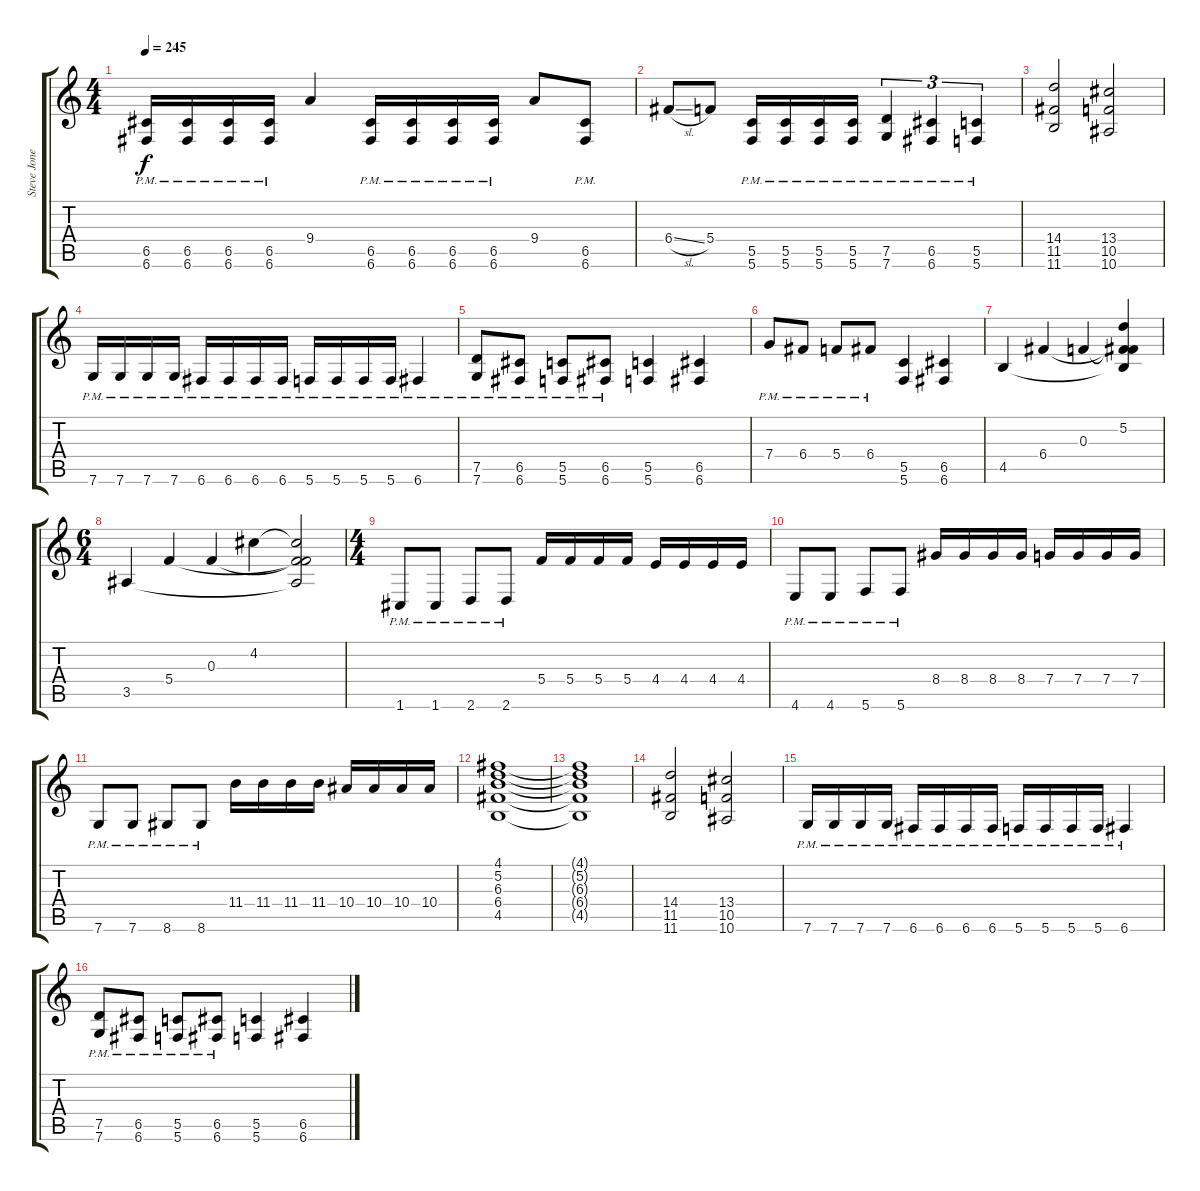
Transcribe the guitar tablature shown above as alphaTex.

\track ("Steve Jones" "Steve Jone") {instrument distortionguitar}
\staff {score tabs}
\tuning (D4 A3 F3 C3 G2 C2) {hide}
\ts (4 4)
\tempo 245
\clef g2
\ks c
(6.5{pm} 6.6{pm}).16{dy f} (6.5{pm} 6.6{pm}).16 (6.5{pm} 6.6{pm}).16 (6.5{pm} 6.6{pm}).16 9.4.4 (6.5{pm} 6.6{pm}).16 (6.5{pm} 6.6{pm}).16 (6.5{pm} 6.6{pm}).16 (6.5{pm} 6.6{pm}).16 9.4.8 (6.5{pm} 6.6{pm}).8 |
6.4{sl}.8 5.4.8 (5.5{pm} 5.6{pm}).16 (5.5{pm} 5.6{pm}).16 (5.5{pm} 5.6{pm}).16 (5.5{pm} 5.6{pm}).16 (7.5{pm} 7.6{pm}).4{tu (3 2)} (6.5{pm} 6.6{pm}).4{tu (3 2)} (5.5{pm} 5.6{pm}).4{tu (3 2)} |
(14.4 11.5 11.6).2 (13.4 10.5 10.6).2 |
7.6{pm}.16 7.6{pm}.16 7.6{pm}.16 7.6{pm}.16 6.6{pm}.16 6.6{pm}.16 6.6{pm}.16 6.6{pm}.16 5.6{pm}.16 5.6{pm}.16 5.6{pm}.16 5.6{pm}.16 6.6{pm}.4 |
(7.5{pm} 7.6{pm}).8 (6.5{pm} 6.6{pm}).8 (5.5{pm} 5.6{pm}).8 (6.5{pm} 6.6{pm}).8 (5.5 5.6).4 (6.5 6.6).4 |
7.4{pm}.8 6.4{pm}.8 5.4{pm}.8 6.4{pm}.8 (5.5 5.6).4 (6.5 6.6).4 |
4.5.4 6.4.4 0.3.4 (5.2 0.3{t} 6.4{t} 4.5{t}).4 |
\ts (6 4)
3.5.4 5.4.4 0.3.4 4.2.4 (4.2{t} 0.3{t} 5.4{t} 3.5{t}).2 |
\ts (4 4)
1.6{pm}.8 1.6{pm}.8 2.6{pm}.8 2.6{pm}.8 5.4.16 5.4.16 5.4.16 5.4.16 4.4.16 4.4.16 4.4.16 4.4.16 |
4.6{pm}.8 4.6{pm}.8 5.6{pm}.8 5.6{pm}.8 8.4.16 8.4.16 8.4.16 8.4.16 7.4.16 7.4.16 7.4.16 7.4.16 |
7.6{pm}.8 7.6{pm}.8 8.6{pm}.8 8.6{pm}.8 11.4.16 11.4.16 11.4.16 11.4.16 10.4.16 10.4.16 10.4.16 10.4.16 |
(4.1 5.2 6.3 6.4 4.5).1 |
(4.1{t} 5.2{t} 6.3{t} 6.4{t} 4.5{t}).1 |
(14.4 11.5 11.6).2 (13.4 10.5 10.6).2 |
7.6{pm}.16 7.6{pm}.16 7.6{pm}.16 7.6{pm}.16 6.6{pm}.16 6.6{pm}.16 6.6{pm}.16 6.6{pm}.16 5.6{pm}.16 5.6{pm}.16 5.6{pm}.16 5.6{pm}.16 6.6{pm}.4 |
(7.5{pm} 7.6{pm}).8 (6.5{pm} 6.6{pm}).8 (5.5{pm} 5.6{pm}).8 (6.5{pm} 6.6{pm}).8 (5.5 5.6).4 (6.5 6.6).4
